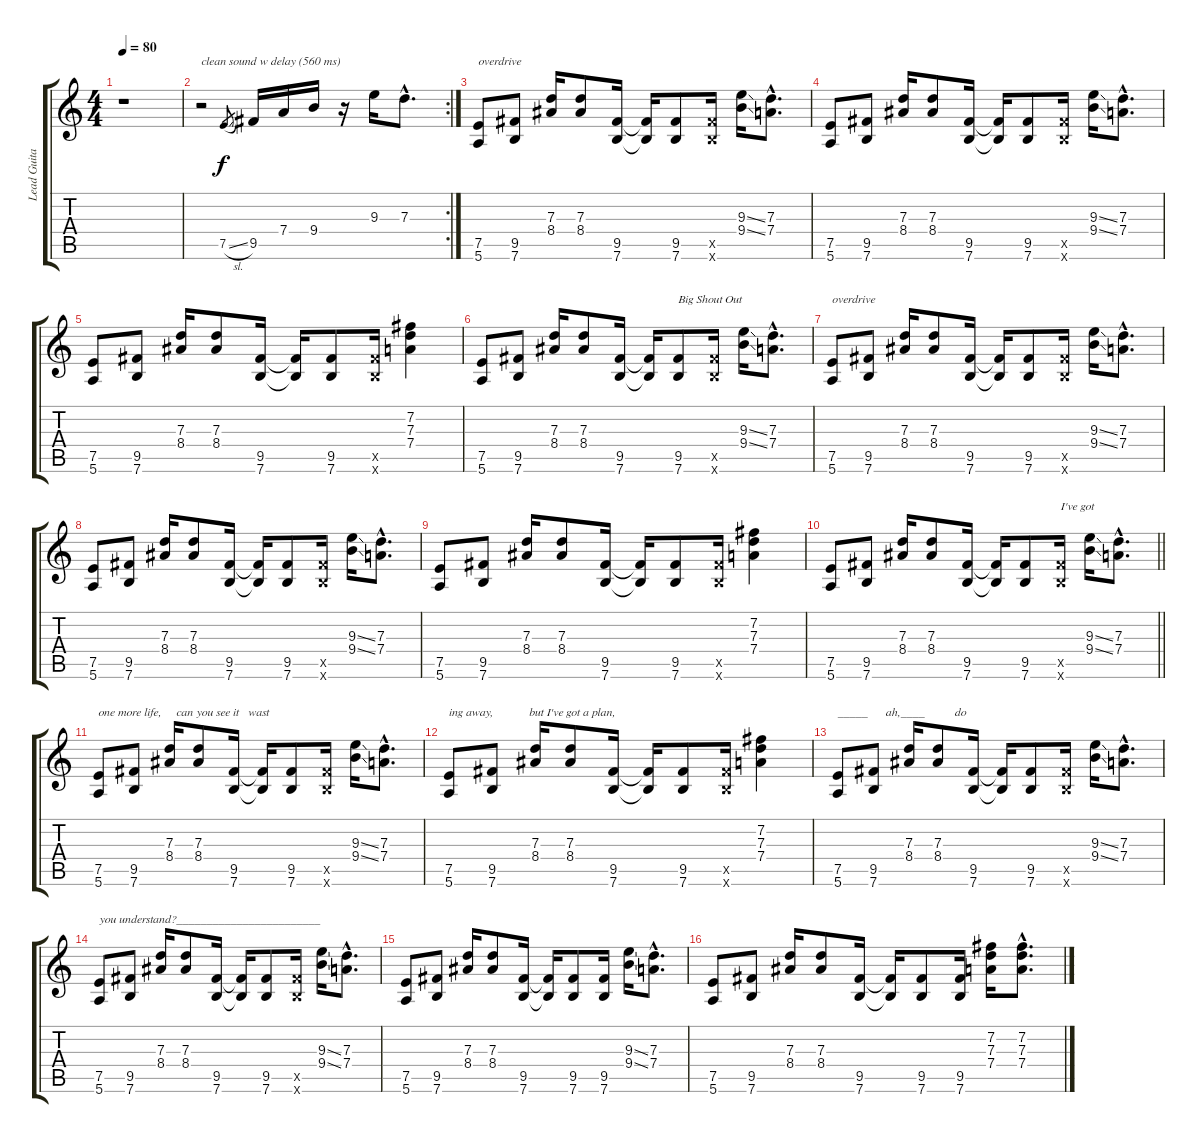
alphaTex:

\track ("Lead Guitar 1" "Lead Guita") {instrument overdrivenguitar}
\staff {score tabs}
\tuning (E4 B3 G3 D3 A2 E2) {hide}
\ts (4 4)
\tempo 80
\clef g2
\ks c
r.1{dy f instrument overdrivenguitar} |
\rc 2
r.2{txt "clean sound w delay (560 ms)"} 7.5{sl}.8{gr} 9.5.16 7.4.16 9.4.16 r.16 9.3.16 7.3{hac}.8{d} |
(7.5 5.6).8{txt "overdrive"} (9.5 7.6).8 (7.3 8.4).16 (7.3 8.4).8 (9.5 7.6).16 (9.5{t} 7.6{t}).16 (9.5 7.6).8 (9.5{x} 7.6{x}).16 (9.3{ss} 9.4{ss}).16 (7.3{hac} 7.4{hac}).8{d} |
(7.5 5.6).8 (9.5 7.6).8 (7.3 8.4).16 (7.3 8.4).8 (9.5 7.6).16 (9.5{t} 7.6{t}).16 (9.5 7.6).8 (9.5{x} 7.6{x}).16 (9.3{ss} 9.4{ss}).16 (7.3{hac} 7.4{hac}).8{d} |
(7.5 5.6).8 (9.5 7.6).8 (7.3 8.4).16 (7.3 8.4).8 (9.5 7.6).16 (9.5{t} 7.6{t}).16 (9.5 7.6).8 (9.5{x} 7.6{x}).16 (7.2 7.3 7.4).4 |
(7.5 5.6).8 (9.5 7.6).8 (7.3 8.4).16 (7.3 8.4).8 (9.5 7.6).16 (9.5{t} 7.6{t}).16 (9.5 7.6).8{txt "Big Shout Out"} (9.5{x} 7.6{x}).16 (9.3{ss} 9.4{ss}).16 (7.3{hac} 7.4{hac}).8{d} |
(7.5 5.6).8{txt "overdrive"} (9.5 7.6).8 (7.3 8.4).16 (7.3 8.4).8 (9.5 7.6).16 (9.5{t} 7.6{t}).16 (9.5 7.6).8 (9.5{x} 7.6{x}).16 (9.3{ss} 9.4{ss}).16 (7.3{hac} 7.4{hac}).8{d} |
(7.5 5.6).8 (9.5 7.6).8 (7.3 8.4).16 (7.3 8.4).8 (9.5 7.6).16 (9.5{t} 7.6{t}).16 (9.5 7.6).8 (9.5{x} 7.6{x}).16 (9.3{ss} 9.4{ss}).16 (7.3{hac} 7.4{hac}).8{d} |
(7.5 5.6).8 (9.5 7.6).8 (7.3 8.4).16 (7.3 8.4).8 (9.5 7.6).16 (9.5{t} 7.6{t}).16 (9.5 7.6).8 (9.5{x} 7.6{x}).16 (7.2 7.3 7.4).4 |
\barLineRight lightlight
(7.5 5.6).8 (9.5 7.6).8 (7.3 8.4).16 (7.3 8.4).8 (9.5 7.6).16 (9.5{t} 7.6{t}).16 (9.5 7.6).8 (9.5{x} 7.6{x}).16{txt "I've got"} (9.3{ss} 9.4{ss}).16 (7.3{hac} 7.4{hac}).8{d} |
(7.5 5.6).8{txt "one more life,     can you see it   wast"} (9.5 7.6).8 (7.3 8.4).16 (7.3 8.4).8 (9.5 7.6).16 (9.5{t} 7.6{t}).16 (9.5 7.6).8 (9.5{x} 7.6{x}).16 (9.3{ss} 9.4{ss}).16 (7.3{hac} 7.4{hac}).8{d} |
(7.5 5.6).8{txt "ing away,            but I've got a plan,"} (9.5 7.6).8 (7.3 8.4).16 (7.3 8.4).8 (9.5 7.6).16 (9.5{t} 7.6{t}).16 (9.5 7.6).8 (9.5{x} 7.6{x}).16 (7.2 7.3 7.4).4 |
(7.5 5.6).8{txt "_____      ah,____          do"} (9.5 7.6).8 (7.3 8.4).16 (7.3 8.4).8 (9.5 7.6).16 (9.5{t} 7.6{t}).16 (9.5 7.6).8 (9.5{x} 7.6{x}).16 (9.3{ss} 9.4{ss}).16 (7.3{hac} 7.4{hac}).8{d} |
(7.5 5.6).8{txt "you understand?________________________"} (9.5 7.6).8 (7.3 8.4).16 (7.3 8.4).8 (9.5 7.6).16 (9.5{t} 7.6{t}).16 (9.5 7.6).8 (9.5{x} 7.6{x}).16 (9.3{ss} 9.4{ss}).16 (7.3{hac} 7.4{hac}).8{d} |
(7.5 5.6).8 (9.5 7.6).8 (7.3 8.4).16 (7.3 8.4).8 (9.5 7.6).16 (9.5{t} 7.6{t}).16 (9.5 7.6).8 (9.5 7.6).16 (9.3{ss} 9.4{ss}).16 (7.3{hac} 7.4{hac}).8{d} |
(7.5 5.6).8 (9.5 7.6).8 (7.3 8.4).16 (7.3 8.4).8 (9.5 7.6).16 (9.5{t} 7.6{t}).16 (9.5 7.6).8 (9.5 7.6).16 (7.2 7.3 7.4).16 (7.2{hac} 7.3{hac} 7.4{hac}).8{d}
